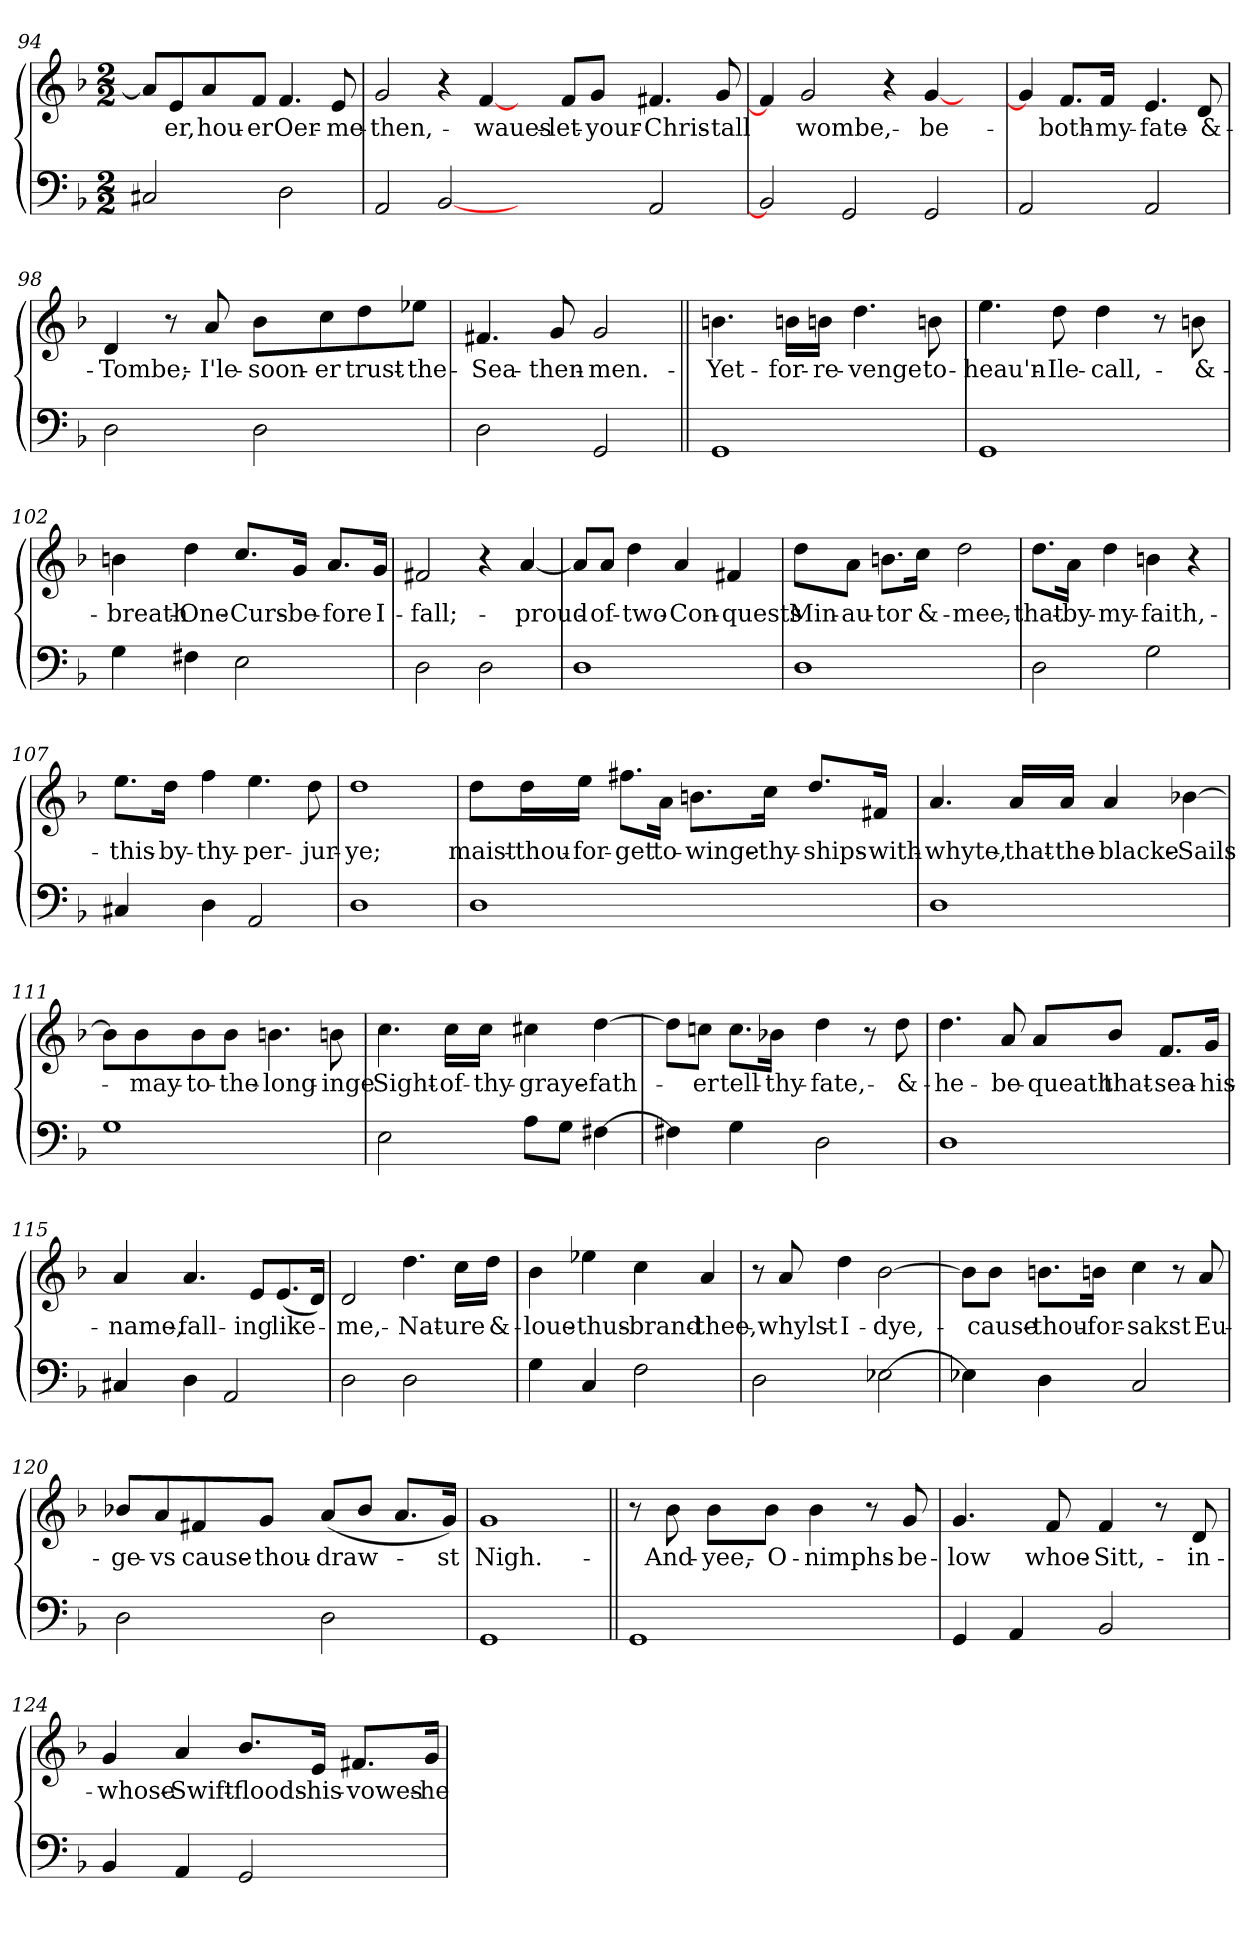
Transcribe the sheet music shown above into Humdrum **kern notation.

**kern	**kern	**text
*part1	*part1	*part1
*staff2	*staff1	*staff1
!!LO:LB:g=z
*clefF4	*clefG2	*
*k[b-]	*k[b-]	*
*d:	*d:	*
*M2/2	*M2/2	*
=94	=94	=94
2C#X/	8a/L]	.
.	8e/	-er,
.	8a/	hou-
.	8f/J	-er
2D\	4.f/	Oer-
.	8e/	me-
=95	=95	=95
2AA/	2g/	then,-
[2BB-/	4r	.
.	[4f/	waues-
2ryy	4ryy	.
.	8f/L	let-
.	8g/J	your-
2AA/	4.f#X/	Chris-
.	8g/	-tall
=96	=96	=96
2BB-/]	4f/]	.
.	2g/	wombe,-
2GG/	.	.
.	4r	.
2GG/	[4g/	be-
.	4ryy	.
=97	=97	=97
2AA/	4g/]	.
.	8.f/L	both-
.	16f/Jk	my-
2AA/	4.e/	fate-
.	8d/	&-
!!LO:LB:g=z
=98	=98	=98
2D\	4d/	Tombe;-
.	8r	.
.	8a/	I'le-
2D\	8b-\L	soon-
.	8cc\	-er
.	8dd\	trust-
.	8ee-X\J	the-
=99	=99	=99
2D\	4.f#X/	Sea-
.	8g/	then-
2GG/	2g/	men.-
=100||	=100||	=100||
1GG/	4.bn\	Yet-
.	16bn\LL	for-
.	16bn\JJ	re-
.	4.dd\	-venge
.	8bn\	to-
=101	=101	=101
1GG/	4.ee\	heau'n-
.	8dd\	Ile-
.	4dd\	call,-
.	8r	.
.	8bn\	&-
=102	=102	=102
4G\	4bn\	breath-
4F#X\	4dd\	One-
2E\	8.cc/L	Curs-
.	16g/Jk	be-
.	8.a/L	-fore
.	16g/Jk	I-
!!LO:PB:g=z
=103	=103	=103
2D\	2f#X/	fall;-
2D\	4r	.
.	[4a/	proud-
=104	=104	=104
1D\	8a/L]	.
.	8a/J	of-
.	4dd\	two-
.	4a/	Con-
.	4f#X/	-quests
=105	=105	=105
1D\	8dd\L	Min-
.	8a\J	-au-
.	8.bn\L	-tor
.	16cc\Jk	&-
.	2dd\	mee,-
=106	=106	=106
2D\	8.dd\L	that-
.	16a\Jk	by-
.	4dd\	my-
2G\	4bn\	faith,-
.	4r	.
=107	=107	=107
4C#X/	8.ee\L	this-
.	16dd\Jk	by-
4D\	4ff\	thy-
2AA/	4.ee\	per-
.	8dd\	-jur-
=108	=108	=108
1D\	1dd\	-ye;
!!LO:LB:g=z
=109	=109	=109
1D\	8dd\L	maist-
.	16dd\L	thou-
.	16ee\JJ	for-
.	8.ff#X\L	-get
.	16a\Jk	to-
.	8.bn\L	winge-
.	16cc\Jk	thy-
.	8.dd/L	ships-
.	16f#X/Jk	with-
=110	=110	=110
1D\	4.a/	whyte,-
.	16a/LL	that-
.	16a/JJ	the-
.	4a/	blacke-
.	[4b-X\	Sails-
=111	=111	=111
1G\	8b-\L]	.
.	8b-\	may-
.	8b-\	to-
.	8b-\J	the-
.	4.bn\	long-
.	8bn\	-inge
=112	=112	=112
2E\	4.cc\	Sight-
.	16cc\LL	of-
.	16cc\JJ	thy-
8A\L	4cc#X\	graye-
8G\J	.	.
[4F#X\	[4dd\	fath-
!!LO:LB:g=z
=113	=113	=113
4F#X\]	8dd\L]	.
.	8ccn\J	-er
4G\	8.cc\L	tell-
.	16b-X\Jk	thy-
2D\	4dd\	fate,-
.	8r	.
.	8dd\	&-
=114	=114	=114
1D\	4.dd\	he-
.	8a/	be-
.	8a/L	-queath
.	8b-/J	that-
.	8.f/L	sea-
.	16g/Jk	his-
=115	=115	=115
4C#X/	4a/	name,-
4D\	4.a/	fall-
2AA/	.	.
.	8e/L	-ing
.	(8.e/	like-
.	16d/Jk)	.
=116	=116	=116
2D\	2d/	me,-
2D\	4.dd\	Nat-
.	16cc\LL	-ure
.	16dd\JJ	&-
=117	=117	=117
4G\	4b-\	loue-
4C/	4ee-X\	thus-
2F\	4cc\	brand-
.	4a/	thee,-
!!LO:LB:g=z
=118	=118	=118
2D\	8r	.
.	8a/	whylst-
.	4dd\	I-
[2E-X\	[2b-\	dye,-
=119	=119	=119
4E-X\]	8b-\L]	.
.	8b-\J	cause-
4D\	8.bn\L	thou-
.	16bn\Jk	for-
2C/	4cc\	-sakst
.	8r	.
.	8a/	Eu-
=120	=120	=120
2D\	8b-X/L	-ge-
.	8a/	-vs
.	8f#X/	cause-
.	8g/J	thou-
2D\	(8a/L	draw-
.	8b-/J	.
.	8.a/L	.
.	16g/Jk)	-st
=121	=121	=121
1GG/	1g/	Nigh.-
!!LO:LB:g=z
=122||	=122||	=122||
1GG/	8r	.
.	8b-\	And-
.	8b-\L	yee,-
.	8b-\J	O-
.	4b-\	nimphs-
.	8r	.
.	8g/	be-
=123	=123	=123
4GG/	4.g/	-low
4AA/	.	.
.	8f/	whoe-
2BB-/	4f/	Sitt,-
.	8r	.
.	8d/	in-
=124	=124	=124
4BB-/	4g/	whose-
4AA/	4a/	Swift-
2GG/	8.b-/L	floods-
.	16e/Jk	his-
.	8.f#X/L	vowes-
.	16g/Jk	he-
=	=	=
*-	*-	*-
